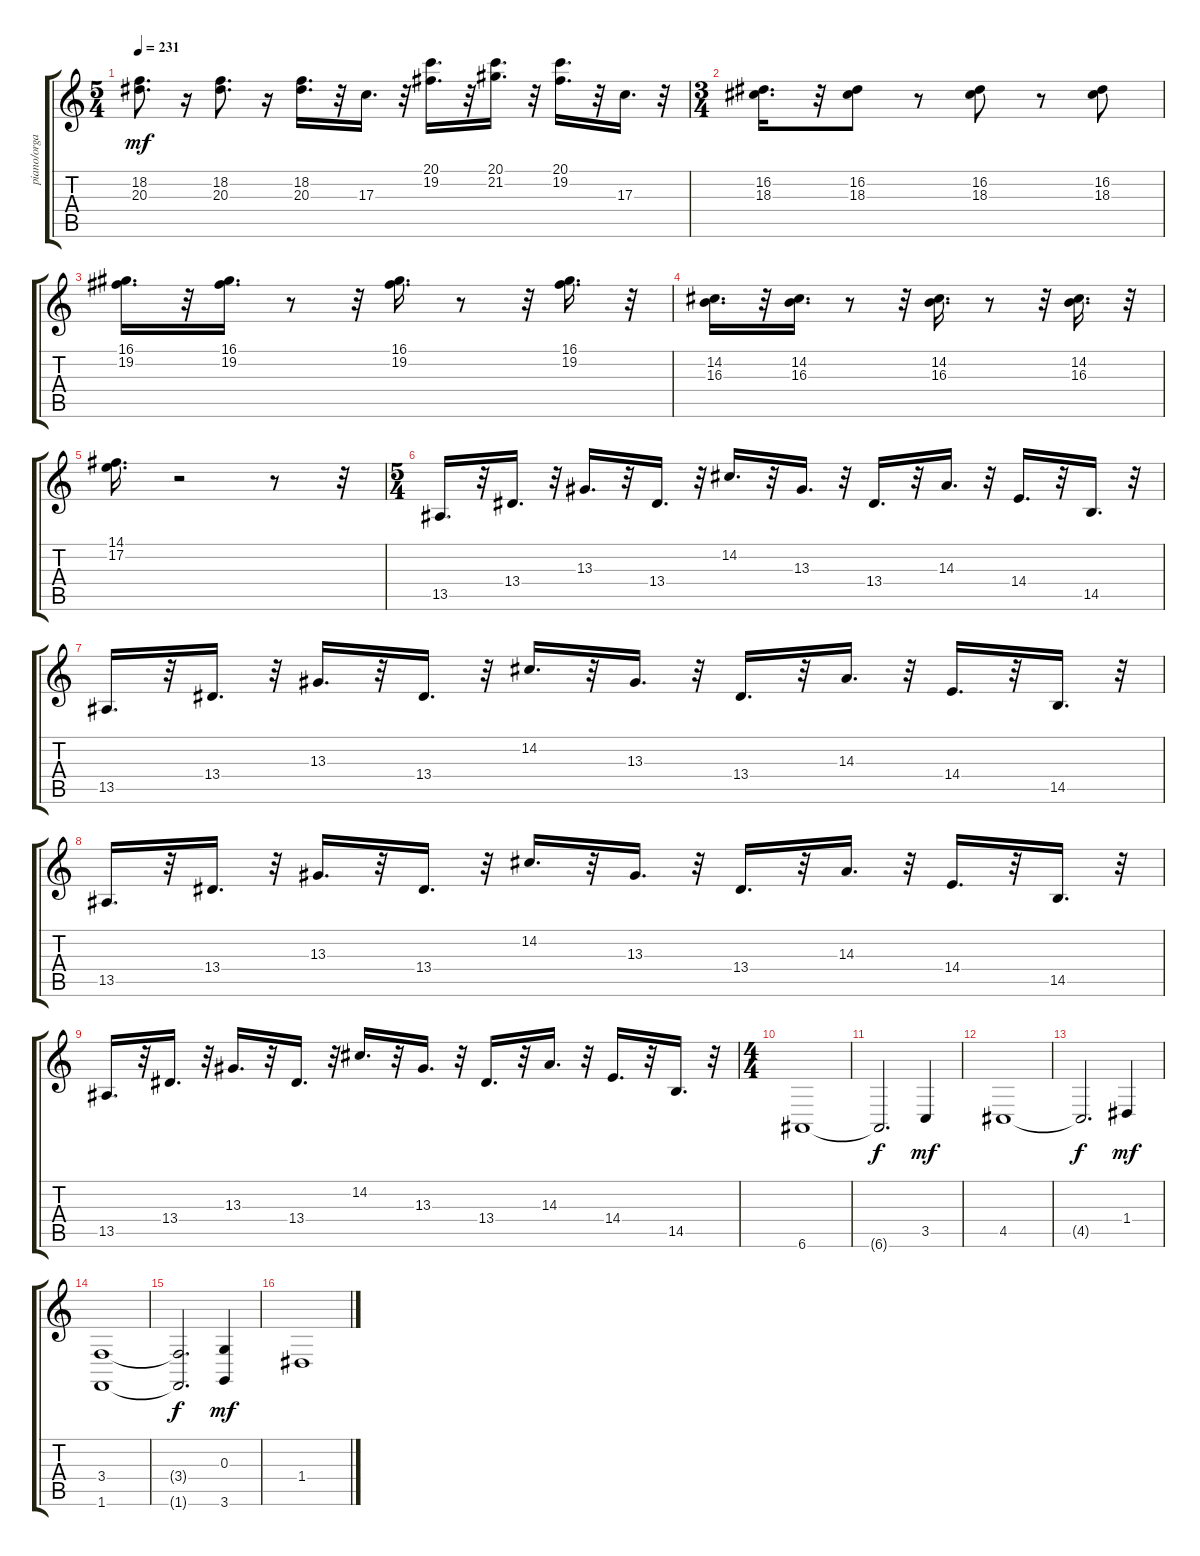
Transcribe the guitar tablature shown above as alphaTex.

\track ("piano/organ/synths  " "piano/orga") {instrument brightacousticpiano}
\staff {score tabs}
\tuning (E4 B3 G3 D3 A2 E2) {hide}
\ts (5 4)
\tempo 231
\clef g2
\ks c
(18.2 20.3).8{d dy mf} r.16 (18.2 20.3).8{d} r.16 (18.2 20.3).16{d} r.32 17.3.16{d} r.32 (20.1 19.2).16{d} r.32 (20.1 21.2).16{d} r.32 (20.1 19.2).16{d} r.32 17.3.16{d} r.32 |
\ts (3 4)
(16.2 18.3).16{d} r.32 (16.2 18.3).8 r.8 (16.2 18.3).8 r.8 (16.2 18.3).8 |
(16.1 19.2).16{d} r.32 (16.1 19.2).16{d} r.8 r.32 (16.1 19.2).16{d} r.8 r.32 (16.1 19.2).16{d} r.32 |
(14.2 16.3).16{d} r.32 (14.2 16.3).16{d} r.8 r.32 (14.2 16.3).16{d} r.8 r.32 (14.2 16.3).16{d} r.32 |
(14.1 17.2).16{d} r.2 r.8 r.32 |
\ts (5 4)
13.5.16{d} r.32 13.4.16{d} r.32 13.3.16{d} r.32 13.4.16{d} r.32 14.2.16{d} r.32 13.3.16{d} r.32 13.4.16{d} r.32 14.3.16{d} r.32 14.4.16{d} r.32 14.5.16{d} r.32 |
13.5.16{d} r.32 13.4.16{d} r.32 13.3.16{d} r.32 13.4.16{d} r.32 14.2.16{d} r.32 13.3.16{d} r.32 13.4.16{d} r.32 14.3.16{d} r.32 14.4.16{d} r.32 14.5.16{d} r.32 |
13.5.16{d} r.32 13.4.16{d} r.32 13.3.16{d} r.32 13.4.16{d} r.32 14.2.16{d} r.32 13.3.16{d} r.32 13.4.16{d} r.32 14.3.16{d} r.32 14.4.16{d} r.32 14.5.16{d} r.32 |
13.5.16{d} r.32 13.4.16{d} r.32 13.3.16{d} r.32 13.4.16{d} r.32 14.2.16{d} r.32 13.3.16{d} r.32 13.4.16{d} r.32 14.3.16{d} r.32 14.4.16{d} r.32 14.5.16{d} r.32 |
\ts (4 4)
6.6.1 |
6.6{t}.2{d dy f} 3.5.4{dy mf} |
4.5.1 |
4.5{t}.2{d dy f} 1.4.4{dy mf} |
(3.4 1.6).1 |
(3.4{t} 1.6{t}).2{d dy f} (0.3 3.6).4{dy mf} |
1.4.1
